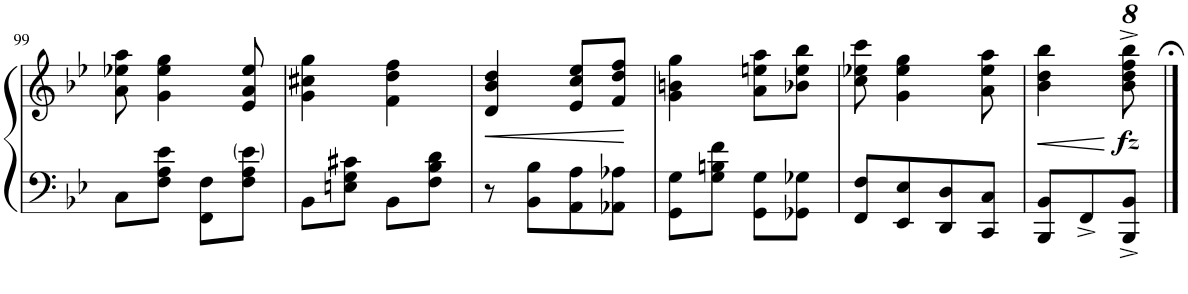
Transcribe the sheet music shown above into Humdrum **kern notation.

**kern	**kern	**dynam
*part1	*part1	*part1
*staff2	*staff1	*staff1/2
*I"Piano	*	*
*I'Pno.	*	*
!!LO:PB:g=z
*clefF4	*clefG2	*
*k[b-e-]	*k[b-e-]	*
*M2/4	*M2/4	*
=99	=99	=99
8C\L	8a\ 8ee-X\ 8aa\	.
8F\ 8A\ 8e-\J	4g\ 4ee-\ 4gg\	.
8FF\ 8F\L	.	.
8F\ 8A\ 8e-\J	8e-/ 8a/ 8ee-/	.
=100	=100	=100
8BB-\L	4g\ 4cc#X\ 4gg\	.
8En\ 8G\ 8c#X\J	.	.
8BB-\L	4f\ 4dd\ 4ff\	.
8F\ 8B-\ 8d\J	.	.
=101	=101	=101
!	!	!LO:HP:b
8r	4d/ 4b-/ 4dd/	<
8BB-\ 8B-\L	.	.
8AA\ 8A\	8e-/ 8cc/ 8ee-/L	.
8AA-X\ 8A-X\J	8f/ 8dd/ 8ff/J	.
.	.	[
=102	=102	=102
8GG\ 8G\L	4g\ 4bn\ 4gg\	.
8G\ 8Bn\ 8f\J	.	.
8GG\ 8G\L	8a\ 8een\ 8aa\L	.
8GG-X\ 8G-X\J	8b-X\ 8ee\ 8bb-\J	.
=103	=103	=103
8FF/ 8F/L	8cc\ 8ee-X\ 8ccc\	.
8EE-/ 8E-/	4g\ 4ee-\ 4gg\	.
8DD/ 8D/	.	.
8CC/ 8C/J	8a\ 8ee-\ 8aa\	.
=104	=104	=104
!	!	!LO:HP:b
8BBB-/ 8BB-/L	4b-\ 4dd\ 4bb-\	<
8FF^/	.	.
*	*8va	*
!	!	!LO:DY:n=1:b
8BBB-/^ 8BB-/^J	8bb-\^ 8ddd\^ 8fff\^ 8bbb-\^	[ fz
*	*X8va	*
==	==	==
*-	*-	*-
